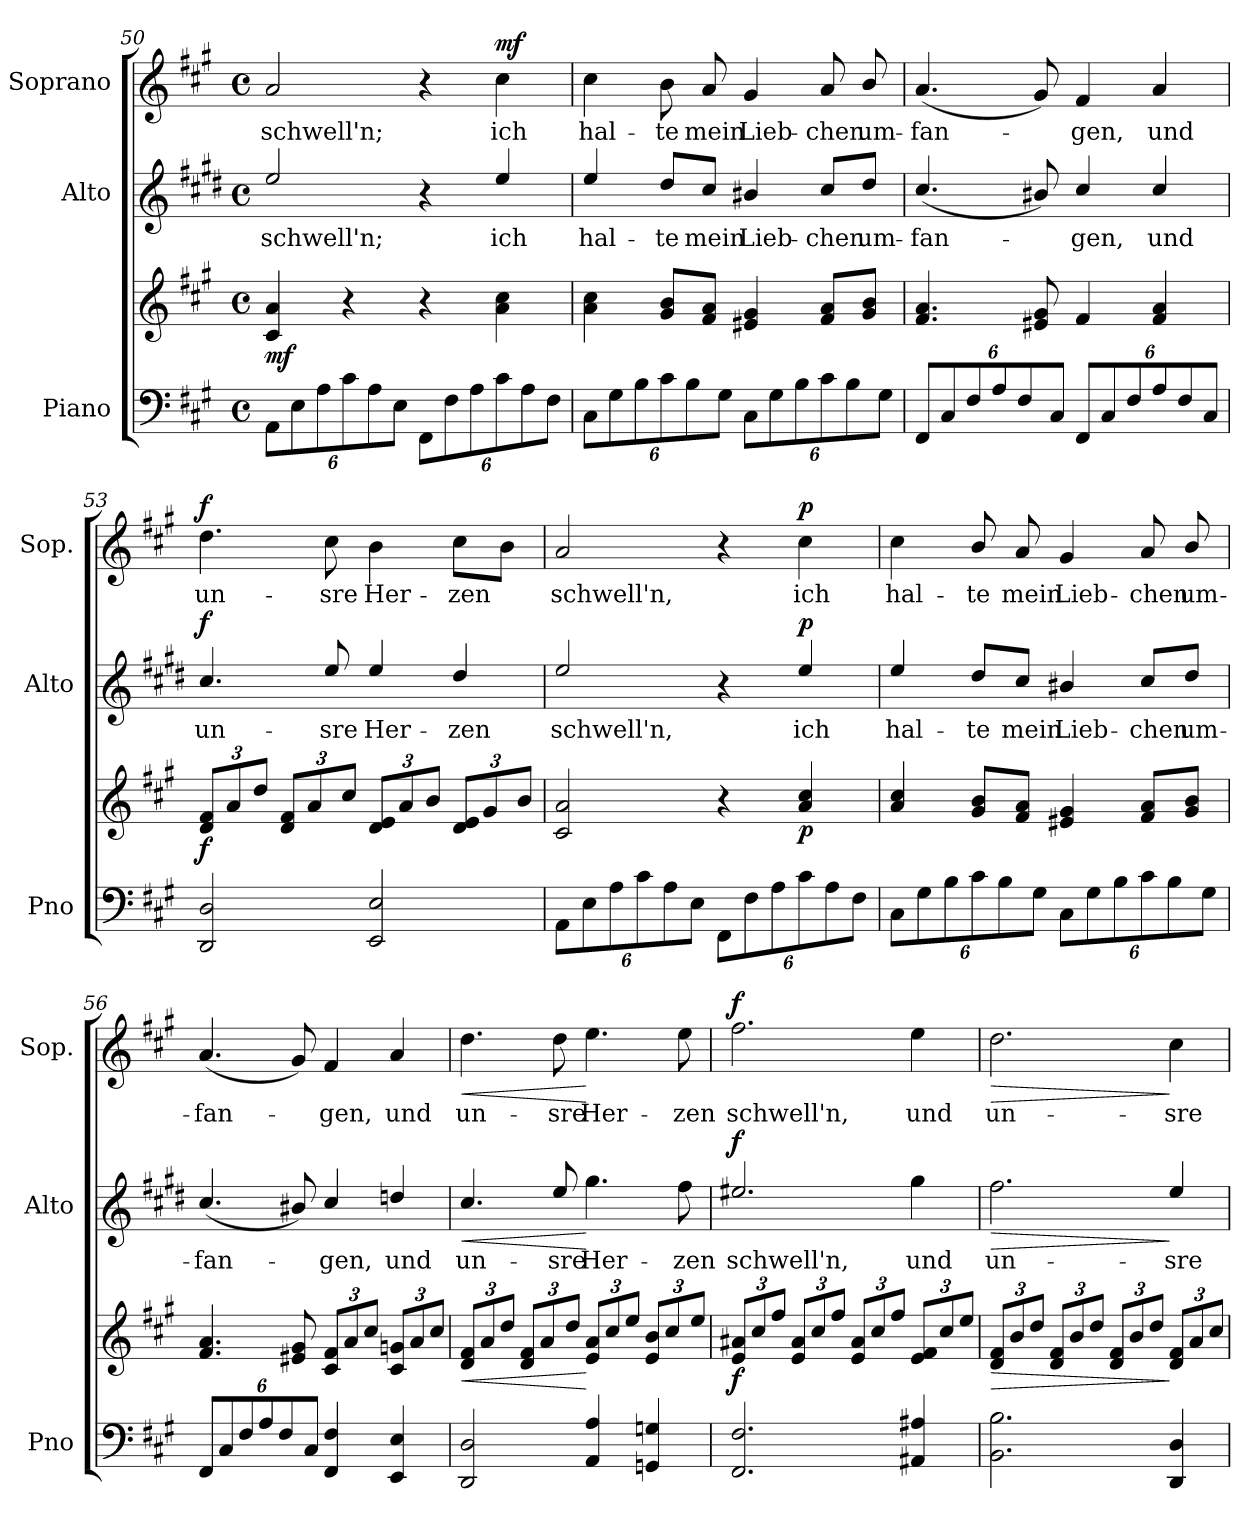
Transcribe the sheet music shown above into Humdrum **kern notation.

**kern	**kern	**dynam	**kern	**text	**dynam	**kern	**text	**dynam
*part3	*part3	*part3	*part2	*part2	*part2	*part1	*part1	*part1
*staff4	*staff3	*staff3/4	*staff2	*staff2	*staff2	*staff1	*staff1	*staff1
*I"Piano	*	*	*I"Alto	*	*	*I"Soprano	*	*
*I'Pno	*	*	*I'Alto	*	*	*I'Sop.	*	*
*clefF4	*clefG2	*	*clefG2	*	*	*clefG2	*	*
*	*	*	*ITrd4c7	*	*	*	*	*
*k[f#c#g#]	*k[f#c#g#]	*	*k[f#c#g#]	*	*	*k[f#c#g#]	*	*
*M4/4	*M4/4	*	*M4/4	*	*	*M4/4	*	*
*met(c)	*met(c)	*	*met(c)	*	*	*met(c)	*	*
*Xbrackettup	*	*	*	*	*	*	*	*
=50	=50	=50	=50	=50	=50	=50	=50	=50
!	!	!LO:DY:b	!	!LO:LY:b	!	!	!LO:LY:b	!
12AA\L	4c#/ 4a/	mf	2a/	schwell'n;	.	2a/	schwell'n;	.
12E\	.	.	.	.	.	.	.	.
12A\	.	.	.	.	.	.	.	.
12c#\	4r	.	.	.	.	.	.	.
12A\	.	.	.	.	.	.	.	.
12E\J	.	.	.	.	.	.	.	.
12FF#\L	4r	.	4r	.	.	4r	.	.
12F#\	.	.	.	.	.	.	.	.
12A\	.	.	.	.	.	.	.	.
!	!	!	!	!LO:LY:b	!	!	!LO:LY:b	!LO:DY:a
12c#\	4a\ 4cc#\	.	4a/	ich	.	4cc#\	ich	mf
12A\	.	.	.	.	.	.	.	.
12F#\J	.	.	.	.	.	.	.	.
=51	=51	=51	=51	=51	=51	=51	=51	=51
!	!	!	!	!LO:LY:b	!	!	!LO:LY:b	!
12C#\L	4a\ 4cc#\	.	4a/	hal-	.	4cc#\	hal-	.
12G#\	.	.	.	.	.	.	.	.
12B\	.	.	.	.	.	.	.	.
!	!	!	!	!LO:LY:b	!	!	!LO:LY:b	!
12c#\	8g#/ 8b/L	.	8g#/L	-te	.	8b\	-te	.
12B\	.	.	.	.	.	.	.	.
!	!	!	!	!LO:LY:b	!	!	!LO:LY:b	!
.	8f#/ 8a/J	.	8f#/J	mein	.	8a/	mein	.
12G#\J	.	.	.	.	.	.	.	.
!	!	!	!	!LO:LY:b	!	!	!LO:LY:b	!
12C#\L	4e#X/ 4g#/	.	4e#X/	Lieb-	.	4g#/	Lieb-	.
12G#\	.	.	.	.	.	.	.	.
12B\	.	.	.	.	.	.	.	.
!	!	!	!	!LO:LY:b	!	!	!LO:LY:b	!
12c#\	8f#/ 8a/L	.	8f#/L	-chen	.	8a/	-chen	.
12B\	.	.	.	.	.	.	.	.
!	!	!	!	!LO:LY:b	!	!	!LO:LY:b	!
.	8g#/ 8b/J	.	8g#/J	um-	.	8b/	um-	.
12G#\J	.	.	.	.	.	.	.	.
=52	=52	=52	=52	=52	=52	=52	=52	=52
!	!	!	!	!LO:LY:b	!	!	!LO:LY:b	!
12FF#/L	4.f#/ 4.a/	.	(<4.f#/	-fan-	.	(<4.a/	-fan-	.
12C#/	.	.	.	.	.	.	.	.
12F#/	.	.	.	.	.	.	.	.
12A/	.	.	.	.	.	.	.	.
12F#/	.	.	.	.	.	.	.	.
.	8e#X/ 8g#/	.	8e#X/)	.	.	8g#/)	.	.
12C#/J	.	.	.	.	.	.	.	.
!	!	!	!	!LO:LY:b	!	!	!LO:LY:b	!
12FF#/L	4f#/	.	4f#/	-gen,	.	4f#/	-gen,	.
12C#/	.	.	.	.	.	.	.	.
12F#/	.	.	.	.	.	.	.	.
!	!	!	!	!LO:LY:b	!	!	!LO:LY:b	!
12A/	4f#/ 4a/	.	4f#/	und	.	4a/	und	.
12F#/	.	.	.	.	.	.	.	.
12C#/J	.	.	.	.	.	.	.	.
!!LO:LB:g=z
=53	=53	=53	=53	=53	=53	=53	=53	=53
*	*Xbrackettup	*	*	*	*	*	*	*
!	!	!LO:DY:b	!	!LO:LY:b	!LO:DY:a	!	!LO:LY:b	!LO:DY:a
2DD/ 2D/	12d/ 12f#/L	f	4.f#/	un-	f	4.dd\	un-	f
.	12a/	.	.	.	.	.	.	.
.	12dd/J	.	.	.	.	.	.	.
.	12d/ 12f#/L	.	.	.	.	.	.	.
.	12a/	.	.	.	.	.	.	.
!	!	!	!	!LO:LY:b	!	!	!LO:LY:b	!
.	.	.	8a/	-sre	.	8cc#\	-sre	.
.	12cc#/J	.	.	.	.	.	.	.
!	!	!	!	!LO:LY:b	!	!	!LO:LY:b	!
2EE/ 2E/	12d/ 12e/L	.	4a/	Her-	.	4b\	Her-	.
.	12a/	.	.	.	.	.	.	.
.	12b/J	.	.	.	.	.	.	.
!	!	!	!	!LO:LY:b	!	!	!LO:LY:b	!
.	12d/ 12e/L	.	4g#/	-zen	.	8cc#\L	-zen	.
.	12g#/	.	.	.	.	.	.	.
.	.	.	.	.	.	8b\J	.	.
.	12b/J	.	.	.	.	.	.	.
=54	=54	=54	=54	=54	=54	=54	=54	=54
!	!	!	!	!LO:LY:b	!	!	!LO:LY:b	!
12AA\L	2c#/ 2a/	.	2a/	schwell'n,	.	2a/	schwell'n,	.
12E\	.	.	.	.	.	.	.	.
12A\	.	.	.	.	.	.	.	.
12c#\	.	.	.	.	.	.	.	.
12A\	.	.	.	.	.	.	.	.
12E\J	.	.	.	.	.	.	.	.
12FF#\L	4r	.	4r	.	.	4r	.	.
12F#\	.	.	.	.	.	.	.	.
12A\	.	.	.	.	.	.	.	.
!	!	!LO:DY:b	!	!LO:LY:b	!LO:DY:a	!	!LO:LY:b	!LO:DY:a
12c#\	4a/ 4cc#/	p	4a/	ich	p	4cc#\	ich	p
12A\	.	.	.	.	.	.	.	.
12F#\J	.	.	.	.	.	.	.	.
=55	=55	=55	=55	=55	=55	=55	=55	=55
!	!	!	!	!LO:LY:b	!	!	!LO:LY:b	!
12C#\L	4a/ 4cc#/	.	4a/	hal-	.	4cc#\	hal-	.
12G#\	.	.	.	.	.	.	.	.
12B\	.	.	.	.	.	.	.	.
!	!	!	!	!LO:LY:b	!	!	!LO:LY:b	!
12c#\	8g#/ 8b/L	.	8g#/L	-te	.	8b/	-te	.
12B\	.	.	.	.	.	.	.	.
!	!	!	!	!LO:LY:b	!	!	!LO:LY:b	!
.	8f#/ 8a/J	.	8f#/J	mein	.	8a/	mein	.
12G#\J	.	.	.	.	.	.	.	.
!	!	!	!	!LO:LY:b	!	!	!LO:LY:b	!
12C#\L	4e#X/ 4g#/	.	4e#X/	Lieb-	.	4g#/	Lieb-	.
12G#\	.	.	.	.	.	.	.	.
12B\	.	.	.	.	.	.	.	.
!	!	!	!	!LO:LY:b	!	!	!LO:LY:b	!
12c#\	8f#/ 8a/L	.	8f#/L	-chen	.	8a/	-chen	.
12B\	.	.	.	.	.	.	.	.
!	!	!	!	!LO:LY:b	!	!	!LO:LY:b	!
.	8g#/ 8b/J	.	8g#/J	um-	.	8b/	um-	.
12G#\J	.	.	.	.	.	.	.	.
!!LO:PB:g=z
=56	=56	=56	=56	=56	=56	=56	=56	=56
!	!	!	!	!LO:LY:b	!	!	!LO:LY:b	!
12FF#/L	4.f#/ 4.a/	.	(<4.f#/	-fan-	.	(<4.a/	-fan-	.
12C#/	.	.	.	.	.	.	.	.
12F#/	.	.	.	.	.	.	.	.
12A/	.	.	.	.	.	.	.	.
12F#/	.	.	.	.	.	.	.	.
.	8e#X/ 8g#/	.	8e#X/)	.	.	8g#/)	.	.
12C#/J	.	.	.	.	.	.	.	.
!	!	!	!	!LO:LY:b	!	!	!LO:LY:b	!
4FF#/ 4F#/	12c#/ 12f#/L	.	4f#/	-gen,	.	4f#/	-gen,	.
.	12a/	.	.	.	.	.	.	.
.	12cc#/J	.	.	.	.	.	.	.
!	!	!	!	!LO:LY:b	!	!	!LO:LY:b	!
4EE/ 4E/	12c#/ 12gn/L	.	4gn/	und	.	4a/	und	.
.	12a/	.	.	.	.	.	.	.
.	12cc#/J	.	.	.	.	.	.	.
=57	=57	=57	=57	=57	=57	=57	=57	=57
!	!	!LO:HP:b	!	!LO:LY:b	!LO:HP:b	!	!LO:LY:b	!LO:HP:b
2DD/ 2D/	12d/ 12f#/L	<	4.f#/	un-	<	4.dd\	un-	<
.	12a/	.	.	.	.	.	.	.
.	12dd/J	.	.	.	.	.	.	.
.	12d/ 12f#/L	.	.	.	.	.	.	.
.	12a/	.	.	.	.	.	.	.
!	!	!	!	!LO:LY:b	!	!	!LO:LY:b	!
.	.	.	8a/	-sre	.	8dd\	-sre	.
.	12dd/J	.	.	.	.	.	.	.
!	!	!	!	!LO:LY:b	!	!	!LO:LY:b	!
4AA/ 4A/	12e/ 12a/L	[	4.cc#\	Her-	[	4.ee\	Her-	[
.	12cc#/	.	.	.	.	.	.	.
.	12ee/J	.	.	.	.	.	.	.
4GGn/ 4Gn/	12e/ 12b/L	.	.	.	.	.	.	.
.	12cc#/	.	.	.	.	.	.	.
!	!	!	!	!LO:LY:b	!	!	!LO:LY:b	!
.	.	.	8b\	-zen	.	8ee\	-zen	.
.	12ee/J	.	.	.	.	.	.	.
=58	=58	=58	=58	=58	=58	=58	=58	=58
!	!	!LO:DY:b	!	!LO:LY:b	!LO:DY:a	!	!LO:LY:b	!LO:DY:a
2.FF#/ 2.F#/	12e/ 12a#X/L	f	2.a#X/	schwell'n,	f	2.ff#\	schwell'n,	f
.	12cc#/	.	.	.	.	.	.	.
.	12ff#/J	.	.	.	.	.	.	.
.	12e/ 12a#/L	.	.	.	.	.	.	.
.	12cc#/	.	.	.	.	.	.	.
.	12ff#/J	.	.	.	.	.	.	.
.	12e/ 12a#/L	.	.	.	.	.	.	.
.	12cc#/	.	.	.	.	.	.	.
.	12ff#/J	.	.	.	.	.	.	.
!	!	!	!	!LO:LY:b	!	!	!LO:LY:b	!
4AA#X/ 4A#X/	12e/ 12f#/L	.	4cc#\	und	.	4ee\	und	.
.	12cc#/	.	.	.	.	.	.	.
.	12ee/J	.	.	.	.	.	.	.
!!LO:LB:g=z
=59	=59	=59	=59	=59	=59	=59	=59	=59
!	!	!LO:HP:b	!	!LO:LY:b	!LO:HP:b	!	!LO:LY:b	!LO:HP:b
2.BB\ 2.B\	12d/ 12f#/L	>	2.b\	un-	>	2.dd\	un-	>
.	12b/	.	.	.	.	.	.	.
.	12dd/J	.	.	.	.	.	.	.
.	12d/ 12f#/L	.	.	.	.	.	.	.
.	12b/	.	.	.	.	.	.	.
.	12dd/J	.	.	.	.	.	.	.
.	12d/ 12f#/L	.	.	.	.	.	.	.
.	12b/	.	.	.	.	.	.	.
.	12dd/J	.	.	.	.	.	.	.
!	!	!	!	!LO:LY:b	!	!	!LO:LY:b	!
4DD/ 4D/	12d/ 12f#/L	]	4a/	-sre	]	4cc#\	-sre	]
.	12a/	.	.	.	.	.	.	.
.	12cc#/J	.	.	.	.	.	.	.
=	=	=	=	=	=	=	=	=
*-	*-	*-	*-	*-	*-	*-	*-	*-
